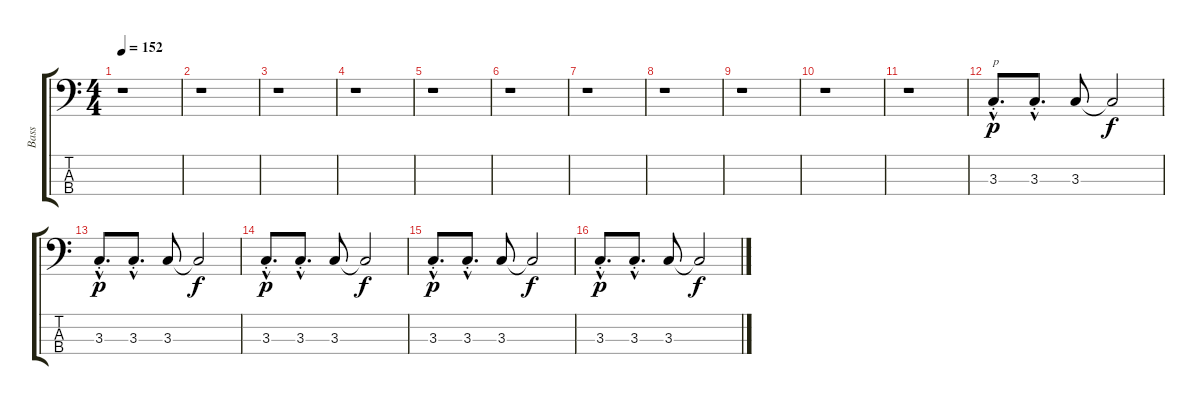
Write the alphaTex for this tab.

\track ("Bass" "Bass") {instrument electricbasspick}
\staff {score tabs}
\tuning (G2 D2 A1 E1) {hide}
\ts (4 4)
\tempo 152
\clef f4
\ks c
r.1{dy p} |
r.1 |
r.1 |
r.1 |
r.1 |
r.1 |
r.1 |
r.1 |
r.1 |
r.1 |
r.1 |
3.3{hac st}.8{d txt "p"} 3.3{hac st}.8{d} 3.3.8 3.3{t}.2{dy f} |
3.3{hac st}.8{d dy p} 3.3{hac st}.8{d} 3.3.8 3.3{t}.2{dy f} |
3.3{hac st}.8{d dy p} 3.3{hac st}.8{d} 3.3.8 3.3{t}.2{dy f} |
3.3{hac st}.8{d dy p} 3.3{hac st}.8{d} 3.3.8 3.3{t}.2{dy f} |
3.3{hac st}.8{d dy p} 3.3{hac st}.8{d} 3.3.8 3.3{t}.2{dy f}
